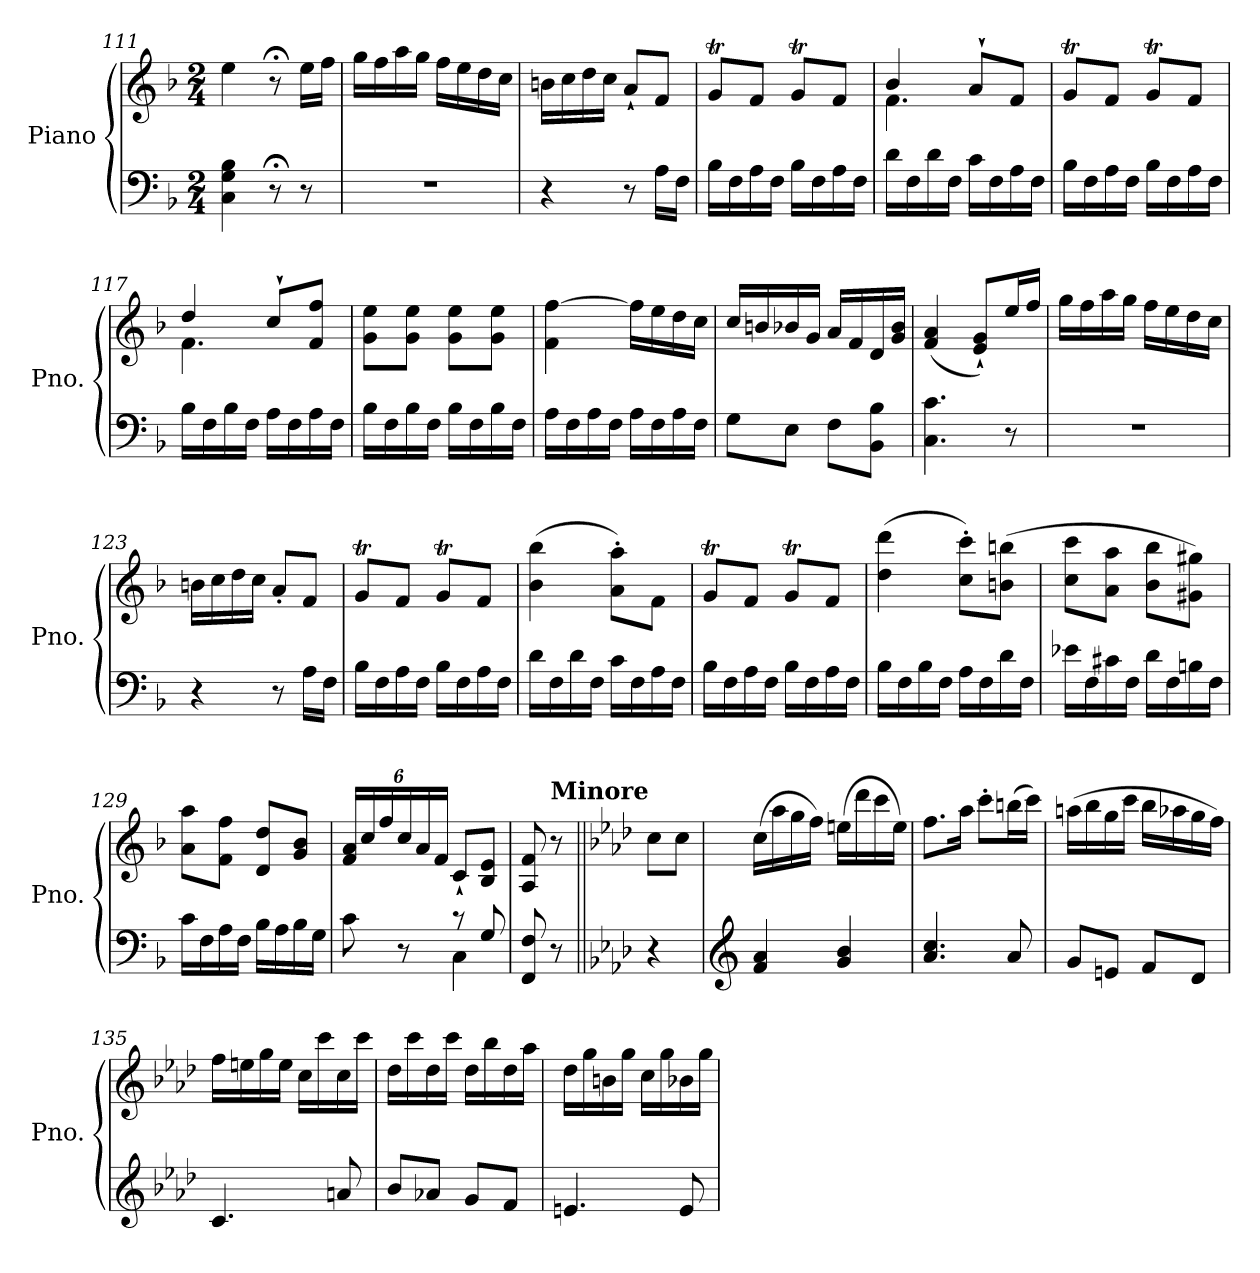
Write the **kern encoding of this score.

**kern	**kern
*part1	*part1
*staff2	*staff1
*I"Piano	*
*I'Pno.	*
*clefF4	*clefG2
*k[b-]	*k[b-]
*F:	*F:
*M2/4	*M2/4
=111	=111
4C\ 4G\ 4B-\	4ee\
8r;<	8r;<
8r	16ee\LL
.	16ff\JJ
=112	=112
2r	16gg\LL
.	16ff\
.	16aa\
.	16gg\JJ
.	16ff\LL
.	16ee\
.	16dd\
.	16cc\JJ
=113	=113
4r	16bn\LL
.	16cc\
.	16dd\
.	16cc\JJ
8r	8a`/L
16A\LL	8f/J
16F\JJ	.
!!LO:LB:g=z
=114	=114
16B-\LL	8gT/L
16F\	.
16A\	8f/J
16F\JJ	.
16B-\LL	8gT/L
16F\	.
16A\	8f/J
16F\JJ	.
=115	=115
*	*^
16d\LL	4b-/	4.f\
16F\	.	.
16d\	.	.
16F\JJ	.	.
16c\LL	8a`/L	.
16F\	.	.
16A\	8f/J	8ryy
16F\JJ	.	.
*	*v	*v
=116	=116
16B-\LL	8gT/L
16F\	.
16A\	8f/J
16F\JJ	.
16B-\LL	8gT/L
16F\	.
16A\	8f/J
16F\JJ	.
=117	=117
*	*^
16B-\LL	4dd/	4.f\
16F\	.	.
16B-\	.	.
16F\JJ	.	.
16A\LL	8cc`/L	.
16F\	.	.
16A\	8f/ 8ff/J	8ryy
16F\JJ	.	.
*	*v	*v
=118	=118
16B-\LL	8g\ 8ee\L
16F\	.
16B-\	8g\ 8ee\J
16F\JJ	.
16B-\LL	8g\ 8ee\L
16F\	.
16B-\	8g\ 8ee\J
16F\JJ	.
!!LO:LB:g=z
=119	=119
16A\LL	4f\ [4ff\
16F\	.
16A\	.
16F\JJ	.
16A\LL	16ff\LL]
16F\	16ee\
16A\	16dd\
16F\JJ	16cc\JJ
!!LO:PB:g=z
=120	=120
8G\L	16cc/LL
.	16bn/
8E\J	16b-X/
.	16g/JJ
8F\L	16a/LL
.	16f/
8BB-\ 8B-\J	16d/
.	16g/ 16b-/JJ
=121	=121
4.C\ 4.c\	(4f/ 4a/
.	8e/` 8g/`L)
8r	16ee/L
.	16ff/JJ
=122	=122
2r	16gg\LL
.	16ff\
.	16aa\
.	16gg\JJ
.	16ff\LL
.	16ee\
.	16dd\
.	16cc\JJ
=123	=123
4r	16bn\LL
.	16cc\
.	16dd\
.	16cc\JJ
8r	8a'/L
16A\LL	8f/J
16F\JJ	.
=124	=124
16B-\LL	8gT/L
16F\	.
16A\	8f/J
16F\JJ	.
16B-\LL	8gT/L
16F\	.
16A\	8f/J
16F\JJ	.
=125	=125
16d\LL	(4b-\ 4bb-\
16F\	.
16d\	.
16F\JJ	.
16c\LL	8a\' 8aa\'L)
16F\	.
16A\	8f\J
16F\JJ	.
!!LO:LB:g=z
=126	=126
16B-\LL	8gT/L
16F\	.
16A\	8f/J
16F\JJ	.
16B-\LL	8gT/L
16F\	.
16A\	8f/J
16F\JJ	.
=127	=127
16B-\LL	(4dd\ 4ddd\
16F\	.
16B-\	.
16F\JJ	.
16A\LL	8cc\' 8ccc\'L)
16F\	.
16d\	(8bn\ 8bbn\J
16F\JJ	.
=128	=128
16e-X\LL	8cc\ 8ccc\L
16F\	.
16c#X\	8a\ 8aa\J
16F\JJ	.
16d\LL	8b-\ 8bb-\L
16F\	.
16Bn\	8g#X\ 8gg#X\J)
16F\JJ	.
=129	=129
16c\LL	8a\ 8aa\L
16F\	.
16A\	8f\ 8ff\J
16F\JJ	.
16B-\LL	8d/ 8dd/L
16A\	.
16B-\	8g/ 8b-/J
16G\JJ	.
=130	=130
*^	*
*	*	*Xbrackettup
8c\	4ryy	24f/ 24a/LL
.	.	24cc/
.	.	24ff/
8r	.	24cc/
.	.	24a/
.	.	24f/JJ
8r	4C\	8c`/L
8G/	.	8B-/ 8e/J
*v	*v	*
!!LO:LB:g=z
=131	=131
8FF/ 8F/	8A/ 8f/
!	!LO:TX:a:B:t=Minore
8r	8r
!!LO:LB:g=z
=131X2||	=131X2||
*k[b-e-a-d-]	*k[b-e-a-d-]
*A-:	*A-:
4r	8cc\L
.	8cc\J
=132	=132
*clefG2	*
4f/ 4a-/	(16cc\LL
.	16aa-\
.	16gg\
.	16ff\JJ)
4g/ 4b-/	(16een\LL
.	16ddd-\
.	16ccc\
.	16ee\JJ)
=133	=133
4.a-/ 4.cc/	8.ff\L
.	16aa-\Jk
.	8ccc'\L
8a-/	(16bbn\L
.	16ccc\JJ)
=134	=134
8g/L	(16aan\LL
.	16bb-\
8en/J	16gg\
.	16ccc\JJ
8f/L	16bb-\LL
.	16aa-X\
8d-/J	16gg\
.	16ff\JJ)
=135	=135
4.c/	16ff\LL
.	16een\
.	16gg\
.	16ee\JJ
.	16cc\LL
.	16ccc\
8an/	16cc\
.	16ccc\JJ
!!LO:LB:g=z
=136	=136
8b-/L	16dd-\LL
.	16ccc\
8a-X/J	16dd-\
.	16ccc\JJ
8g/L	16dd-\LL
.	16bb-\
8f/J	16dd-\
.	16aa-\JJ
!!LO:LB:g=z
=137	=137
4.en/	16dd-\LL
.	16gg\
.	16bn\
.	16gg\JJ
.	16cc\LL
.	16gg\
8e/	16b-X\
.	16gg\JJ
=	=
*-	*-
